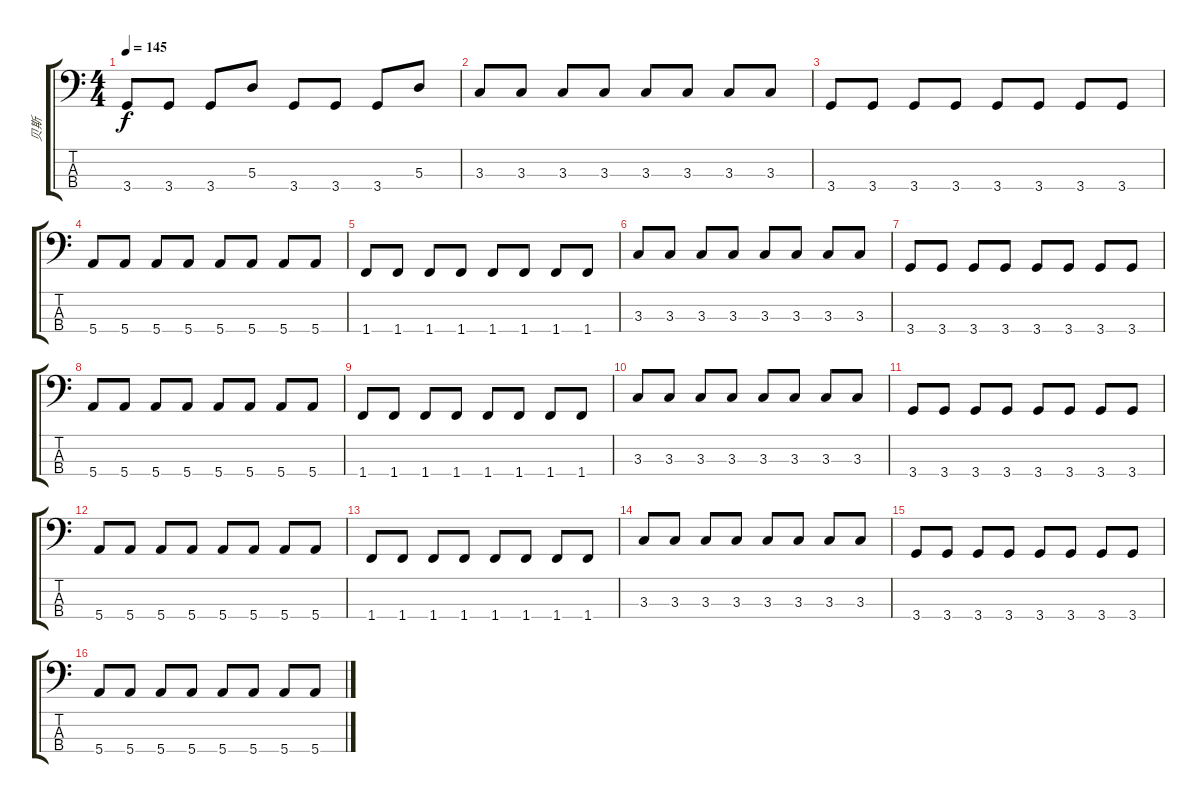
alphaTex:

\track ("贝斯" "贝斯") {instrument electricbasspick}
\staff {score tabs}
\tuning (G2 D2 A1 E1) {hide}
\ts (4 4)
\tempo 145
\clef f4
\ks c
3.4.8{dy f} 3.4.8 3.4.8 5.3.8 3.4.8 3.4.8 3.4.8 5.3.8 |
3.3.8 3.3.8 3.3.8 3.3.8 3.3.8 3.3.8 3.3.8 3.3.8 |
3.4.8 3.4.8 3.4.8 3.4.8 3.4.8 3.4.8 3.4.8 3.4.8 |
5.4.8 5.4.8 5.4.8 5.4.8 5.4.8 5.4.8 5.4.8 5.4.8 |
1.4.8 1.4.8 1.4.8 1.4.8 1.4.8 1.4.8 1.4.8 1.4.8 |
3.3.8 3.3.8 3.3.8 3.3.8 3.3.8 3.3.8 3.3.8 3.3.8 |
3.4.8 3.4.8 3.4.8 3.4.8 3.4.8 3.4.8 3.4.8 3.4.8 |
5.4.8 5.4.8 5.4.8 5.4.8 5.4.8 5.4.8 5.4.8 5.4.8 |
1.4.8 1.4.8 1.4.8 1.4.8 1.4.8 1.4.8 1.4.8 1.4.8 |
3.3.8{txt ""} 3.3.8 3.3.8 3.3.8 3.3.8 3.3.8 3.3.8 3.3.8 |
3.4.8 3.4.8 3.4.8 3.4.8 3.4.8 3.4.8 3.4.8 3.4.8 |
5.4.8 5.4.8 5.4.8 5.4.8 5.4.8 5.4.8 5.4.8 5.4.8 |
1.4.8 1.4.8 1.4.8 1.4.8 1.4.8 1.4.8 1.4.8 1.4.8 |
3.3.8 3.3.8 3.3.8 3.3.8 3.3.8 3.3.8 3.3.8 3.3.8 |
3.4.8 3.4.8 3.4.8 3.4.8 3.4.8 3.4.8 3.4.8 3.4.8 |
5.4.8 5.4.8 5.4.8 5.4.8 5.4.8 5.4.8 5.4.8 5.4.8
